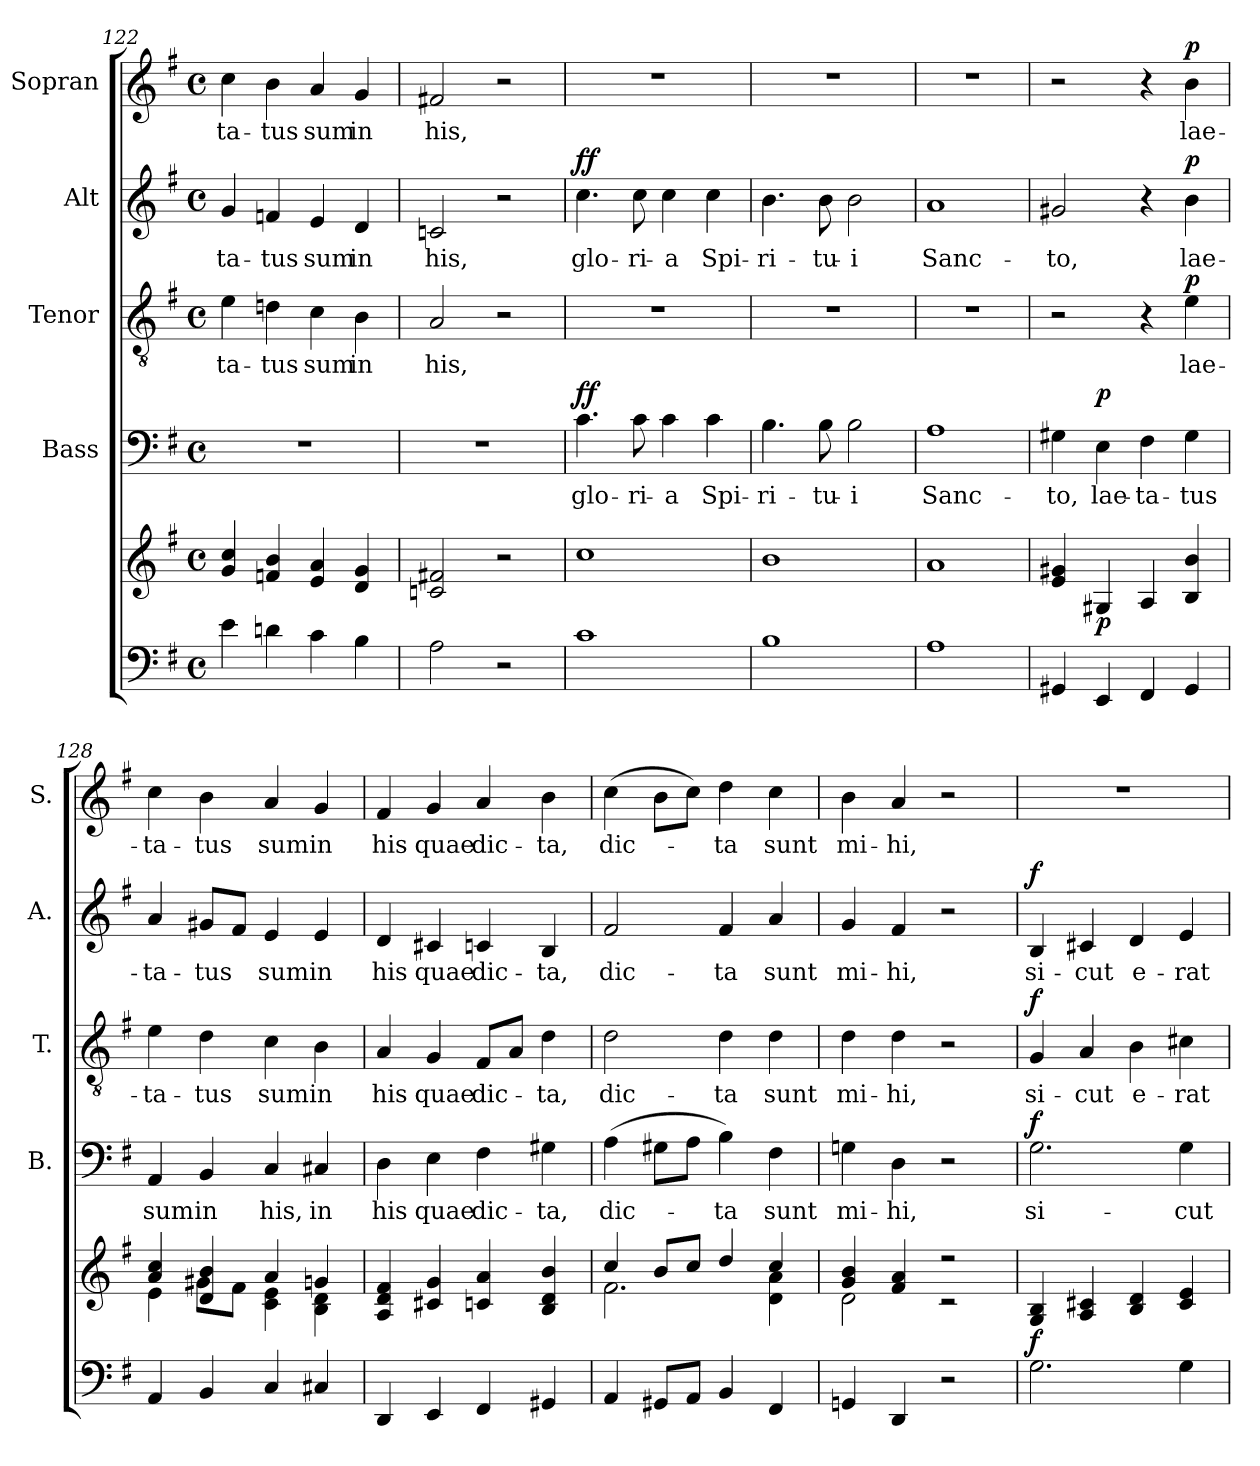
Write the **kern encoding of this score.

**kern	**kern	**dynam	**kern	**text	**dynam	**kern	**text	**dynam	**kern	**text	**dynam	**kern	**text	**dynam
*part5	*part5	*part5	*part4	*part4	*part4	*part3	*part3	*part3	*part2	*part2	*part2	*part1	*part1	*part1
*staff6	*staff5	*staff5/6	*staff4	*staff4	*staff4	*staff3	*staff3	*staff3	*staff2	*staff2	*staff2	*staff1	*staff1	*staff1
*	*	*	*I"Bass	*	*	*I"Tenor	*	*	*I"Alt	*	*	*I"Sopran	*	*
*	*	*	*I'B.	*	*	*I'T.	*	*	*I'A.	*	*	*I'S.	*	*
*clefF4	*clefG2	*	*clefF4	*	*	*clefGv2	*	*	*clefG2	*	*	*clefG2	*	*
*k[f#]	*k[f#]	*	*k[f#]	*	*	*k[f#]	*	*	*k[f#]	*	*	*k[f#]	*	*
*G:	*G:	*	*G:	*	*	*G:	*	*	*G:	*	*	*G:	*	*
*M4/4	*M4/4	*	*M4/4	*	*	*M4/4	*	*	*M4/4	*	*	*M4/4	*	*
*met(c)	*met(c)	*	*met(c)	*	*	*met(c)	*	*	*met(c)	*	*	*met(c)	*	*
=122	=122	=122	=122	=122	=122	=122	=122	=122	=122	=122	=122	=122	=122	=122
!	!	!	!	!	!	!	!LO:LY:b	!	!	!LO:LY:b	!	!	!LO:LY:b	!
4e\	4g/ 4cc/	.	1r	.	.	4e\	-ta-	.	4g/	-ta-	.	4cc\	-ta-	.
!	!	!	!	!	!	!	!LO:LY:b	!	!	!LO:LY:b	!	!	!LO:LY:b	!
4dn\	4fn/ 4b/	.	.	.	.	4dn\	-tus	.	4fn/	-tus	.	4b\	-tus	.
!	!	!	!	!	!	!	!LO:LY:b	!	!	!LO:LY:b	!	!	!LO:LY:b	!
4c\	4e/ 4a/	.	.	.	.	4c\	sum	.	4e/	sum	.	4a/	sum	.
!	!	!	!	!	!	!	!LO:LY:b	!	!	!LO:LY:b	!	!	!LO:LY:b	!
4B\	4d/ 4g/	.	.	.	.	4B\	in	.	4d/	in	.	4g/	in	.
!!LO:LB:g=z
=123	=123	=123	=123	=123	=123	=123	=123	=123	=123	=123	=123	=123	=123	=123
!	!	!	!	!	!	!	!LO:LY:b	!	!	!LO:LY:b	!	!	!LO:LY:b	!
2A\	2cn/ 2f#X/	.	1r	.	.	2A/	his,	.	2cn/	his,	.	2f#X/	his,	.
2r	2r	.	.	.	.	2r	.	.	2r	.	.	2r	.	.
=124	=124	=124	=124	=124	=124	=124	=124	=124	=124	=124	=124	=124	=124	=124
!	!	!	!	!LO:LY:b	!LO:DY:a	!	!	!	!	!LO:LY:b	!LO:DY:a	!	!	!
1c	1cc	.	4.c\	glo-	ff	1r	.	.	4.cc\	glo-	ff	1r	.	.
!	!	!	!	!LO:LY:b	!	!	!	!	!	!LO:LY:b	!	!	!	!
.	.	.	8c\	-ri-	.	.	.	.	8cc\	-ri-	.	.	.	.
!	!	!	!	!LO:LY:b	!	!	!	!	!	!LO:LY:b	!	!	!	!
.	.	.	4c\	-a	.	.	.	.	4cc\	-a	.	.	.	.
!	!	!	!	!LO:LY:b	!	!	!	!	!	!LO:LY:b	!	!	!	!
.	.	.	4c\	Spi-	.	.	.	.	4cc\	Spi-	.	.	.	.
=125	=125	=125	=125	=125	=125	=125	=125	=125	=125	=125	=125	=125	=125	=125
!	!	!	!	!LO:LY:b	!	!	!	!	!	!LO:LY:b	!	!	!	!
1B	1b	.	4.B\	-ri-	.	1r	.	.	4.b\	-ri-	.	1r	.	.
!	!	!	!	!LO:LY:b	!	!	!	!	!	!LO:LY:b	!	!	!	!
.	.	.	8B\	-tu-	.	.	.	.	8b\	-tu-	.	.	.	.
!	!	!	!	!LO:LY:b	!	!	!	!	!	!LO:LY:b	!	!	!	!
.	.	.	2B\	-i	.	.	.	.	2b\	-i	.	.	.	.
=126	=126	=126	=126	=126	=126	=126	=126	=126	=126	=126	=126	=126	=126	=126
!	!	!	!	!LO:LY:b	!	!	!	!	!	!LO:LY:b	!	!	!	!
1A	1a	.	1A	Sanc-	.	1r	.	.	1a	Sanc-	.	1r	.	.
=127	=127	=127	=127	=127	=127	=127	=127	=127	=127	=127	=127	=127	=127	=127
!	!	!	!	!LO:LY:b	!	!	!	!	!	!LO:LY:b	!	!	!	!
4GG#X/	4e/ 4g#X/	.	4G#X\	-to,	.	2r	.	.	2g#X/	-to,	.	2r	.	.
!	!	!LO:DY:b	!	!LO:LY:b	!LO:DY:a	!	!	!	!	!	!	!	!	!
4EE/	4G#X/	p	4E\	lae-	p	.	.	.	.	.	.	.	.	.
!	!	!	!	!LO:LY:b	!	!	!	!	!	!	!	!	!	!
4FF#/	4A/	.	4F#\	-ta-	.	4r	.	.	4r	.	.	4r	.	.
!	!	!	!	!LO:LY:b	!	!	!LO:LY:b	!LO:DY:a	!	!LO:LY:b	!LO:DY:a	!	!LO:LY:b	!LO:DY:a
4GG#/	4B/ 4b/	.	4G#\	-tus	.	4e\	lae-	p	4b\	lae-	p	4b\	lae-	p
=128	=128	=128	=128	=128	=128	=128	=128	=128	=128	=128	=128	=128	=128	=128
*	*^	*	*	*	*	*	*	*	*	*	*	*	*	*
!	!	!	!	!	!LO:LY:b	!	!	!LO:LY:b	!	!	!LO:LY:b	!	!	!LO:LY:b	!
4AA/	4a/ 4cc/	4e\	.	4AA/	sum	.	4e\	-ta-	.	4a/	-ta-	.	4cc\	-ta-	.
!	!	!	!	!	!LO:LY:b	!	!	!LO:LY:b	!	!	!LO:LY:b	!	!	!LO:LY:b	!
4BB/	4d/ 4b/	8g#X\L	.	4BB/	in	.	4d\	-tus	.	8g#X/L	-tus	.	4b\	-tus	.
.	.	8f#\J	.	.	.	.	.	.	.	8f#/J	.	.	.	.	.
!	!	!	!	!	!LO:LY:b	!	!	!LO:LY:b	!	!	!LO:LY:b	!	!	!LO:LY:b	!
4C/	4a/	4c\ 4e\	.	4C/	his,	.	4c\	sum	.	4e/	sum	.	4a/	sum	.
!	!	!	!	!	!LO:LY:b	!	!	!LO:LY:b	!	!	!LO:LY:b	!	!	!LO:LY:b	!
4C#X/	4g/	4B\ 4d\	.	4C#X/	in	.	4B\	in	.	4e/	in	.	4g/	in	.
=129	=129	=129	=129	=129	=129	=129	=129	=129	=129	=129	=129	=129	=129	=129	=129
!	!	!	!	!	!LO:LY:b	!	!	!LO:LY:b	!	!	!LO:LY:b	!	!	!LO:LY:b	!
*	*v	*v	*	*	*	*	*	*	*	*	*	*	*	*	*
4DD/	4A/ 4d/ 4f#/	.	4D\	his	.	4A/	his	.	4d/	his	.	4f#/	his	.
!	!	!	!	!LO:LY:b	!	!	!LO:LY:b	!	!	!LO:LY:b	!	!	!LO:LY:b	!
4EE/	4c#X/ 4g/	.	4E\	quae	.	4G/	quae	.	4c#X/	quae	.	4g/	quae	.
!	!	!	!	!LO:LY:b	!	!	!LO:LY:b	!	!	!LO:LY:b	!	!	!LO:LY:b	!
4FF#/	4cn/ 4a/	.	4F#\	dic-	.	8F#/L	dic-	.	4cn/	dic-	.	4a/	dic-	.
.	.	.	.	.	.	8A/J	.	.	.	.	.	.	.	.
!	!	!	!	!LO:LY:b	!	!	!LO:LY:b	!	!	!LO:LY:b	!	!	!LO:LY:b	!
4GG#X/	4B/ 4d/ 4b/	.	4G#X\	-ta,	.	4d\	-ta,	.	4B/	-ta,	.	4b\	-ta,	.
!!LO:PB:g=z
=130	=130	=130	=130	=130	=130	=130	=130	=130	=130	=130	=130	=130	=130	=130
*	*^	*	*	*	*	*	*	*	*	*	*	*	*	*
!	!	!	!	!	!LO:LY:b	!	!	!LO:LY:b	!	!	!LO:LY:b	!	!	!LO:LY:b	!
4AA/	4cc/	2.f#\	.	(>4A\	dic-	.	2d\	dic-	.	2f#/	dic-	.	(>4cc\	dic-	.
8GG#X/L	8b/L	.	.	8G#X\L	.	.	.	.	.	.	.	.	8b\L	.	.
8AA/J	8cc/J	.	.	8A\J	.	.	.	.	.	.	.	.	8cc\J)	.	.
!	!	!	!	!	!LO:LY:b	!	!	!LO:LY:b	!	!	!LO:LY:b	!	!	!LO:LY:b	!
4BB/	4dd/	.	.	4B\)	-ta	.	4d\	-ta	.	4f#/	-ta	.	4dd\	-ta	.
!	!	!	!	!	!LO:LY:b	!	!	!LO:LY:b	!	!	!LO:LY:b	!	!	!LO:LY:b	!
4FF#/	4cc/	4d\ 4a\	.	4F#\	sunt	.	4d\	sunt	.	4a/	sunt	.	4cc\	sunt	.
=131	=131	=131	=131	=131	=131	=131	=131	=131	=131	=131	=131	=131	=131	=131	=131
!	!	!	!	!	!LO:LY:b	!	!	!LO:LY:b	!	!	!LO:LY:b	!	!	!LO:LY:b	!
4GGn/	4g/ 4b/	2d\	.	4Gn\	mi-	.	4d\	mi-	.	4g/	mi-	.	4b\	mi-	.
!	!	!	!	!	!LO:LY:b	!	!	!LO:LY:b	!	!	!LO:LY:b	!	!	!LO:LY:b	!
4DD/	4f#/ 4a/	.	.	4D\	-hi,	.	4d\	-hi,	.	4f#/	-hi,	.	4a/	-hi,	.
2r	2r	2r	.	2r	.	.	2r	.	.	2r	.	.	2r	.	.
=132	=132	=132	=132	=132	=132	=132	=132	=132	=132	=132	=132	=132	=132	=132	=132
!	!	!	!LO:DY:b	!	!LO:LY:b	!LO:DY:a	!	!LO:LY:b	!LO:DY:a	!	!LO:LY:b	!LO:DY:a	!	!	!
*	*v	*v	*	*	*	*	*	*	*	*	*	*	*	*	*
2.G\	4G/ 4B/	f	2.G\	si-	f	4G/	si-	f	4B/	si-	f	1r	.	.
!	!	!	!	!	!	!	!LO:LY:b	!	!	!LO:LY:b	!	!	!	!
.	4A/ 4c#X/	.	.	.	.	4A/	-cut	.	4c#X/	-cut	.	.	.	.
!	!	!	!	!	!	!	!LO:LY:b	!	!	!LO:LY:b	!	!	!	!
.	4B/ 4d/	.	.	.	.	4B\	e-	.	4d/	e-	.	.	.	.
!	!	!	!	!LO:LY:b	!	!	!LO:LY:b	!	!	!LO:LY:b	!	!	!	!
4G\	4c#/ 4e/	.	4G\	-cut	.	4c#X\	-rat	.	4e/	-rat	.	.	.	.
=	=	=	=	=	=	=	=	=	=	=	=	=	=	=
*-	*-	*-	*-	*-	*-	*-	*-	*-	*-	*-	*-	*-	*-	*-
